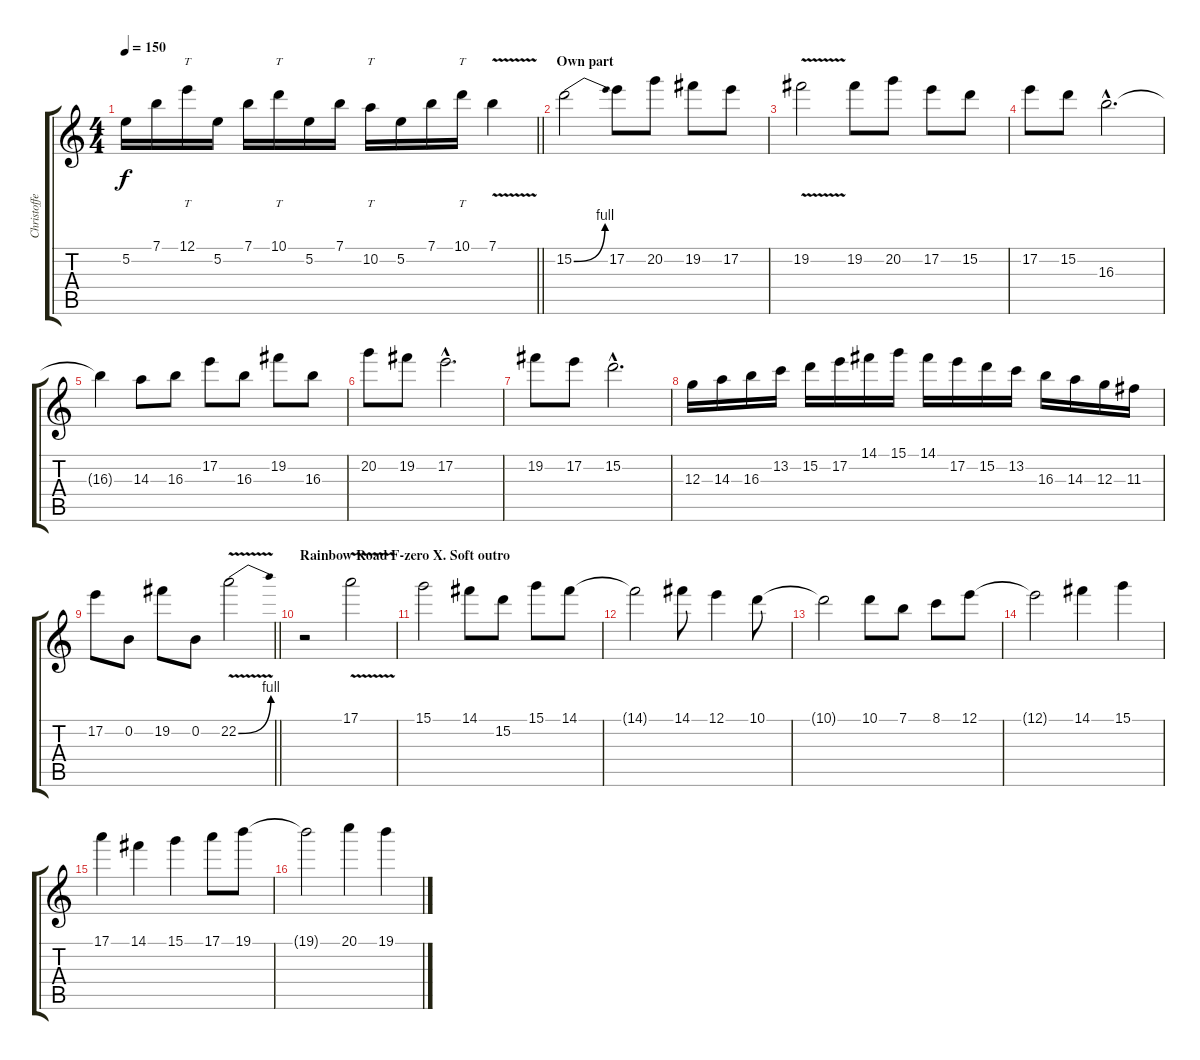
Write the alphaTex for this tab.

\track ("Christoffer" "Christoffe") {instrument distortionguitar}
\staff {score tabs}
\tuning (E4 B3 G3 D3 A2 E2) {hide}
\ts (4 4)
\tempo 150
\clef g2
\barLineRight lightlight
\ks c
5.2.16{dy f} 7.1.16 12.1.16{tt} 5.2.16 7.1.16 10.1.16{tt} 5.2.16 7.1.16 10.2.16{tt} 5.2.16 7.1.16 10.1.16{tt} 7.1{v}.4 |
\section ("" "Own part")
15.2{be (bend 0 0 60 4)}.2 17.2.8 20.2.8 19.2.8 17.2.8 |
19.2{v}.2 19.2.8 20.2.8 17.2.8 15.2.8 |
17.2.8 15.2.8 16.3{hac}.2{d} |
16.3{t}.4 14.3.8 16.3.8 17.2.8 16.3.8 19.2.8 16.3.8 |
20.2.8 19.2.8 17.2{hac}.2{d} |
19.2.8 17.2.8 15.2{hac}.2{d} |
12.3.16 14.3.16 16.3.16 13.2.16 15.2.16 17.2.16 14.1.16 15.1.16 14.1.16 17.2.16 15.2.16 13.2.16 16.3.16 14.3.16 12.3.16 11.3.16 |
\barLineRight lightlight
17.2.8 0.2.8 19.2.8 0.2.8 22.2{be (bend 0 0 60 4) v}.2 |
\section ("" "Rainbow Road F-zero X. Soft outro")
r.2 17.1{v}.2 |
15.1.2 14.1.8 15.2.8 15.1.8 14.1.8 |
14.1{t}.2 14.1.8 12.1.4 10.1.8 |
10.1{t}.2 10.1.8 7.1.8 8.1.8 12.1.8 |
12.1{t}.2 14.1.4 15.1.4 |
17.1.4 14.1.4 15.1.4 17.1.8 19.1.8 |
19.1{t}.2 20.1.4 19.1.4
